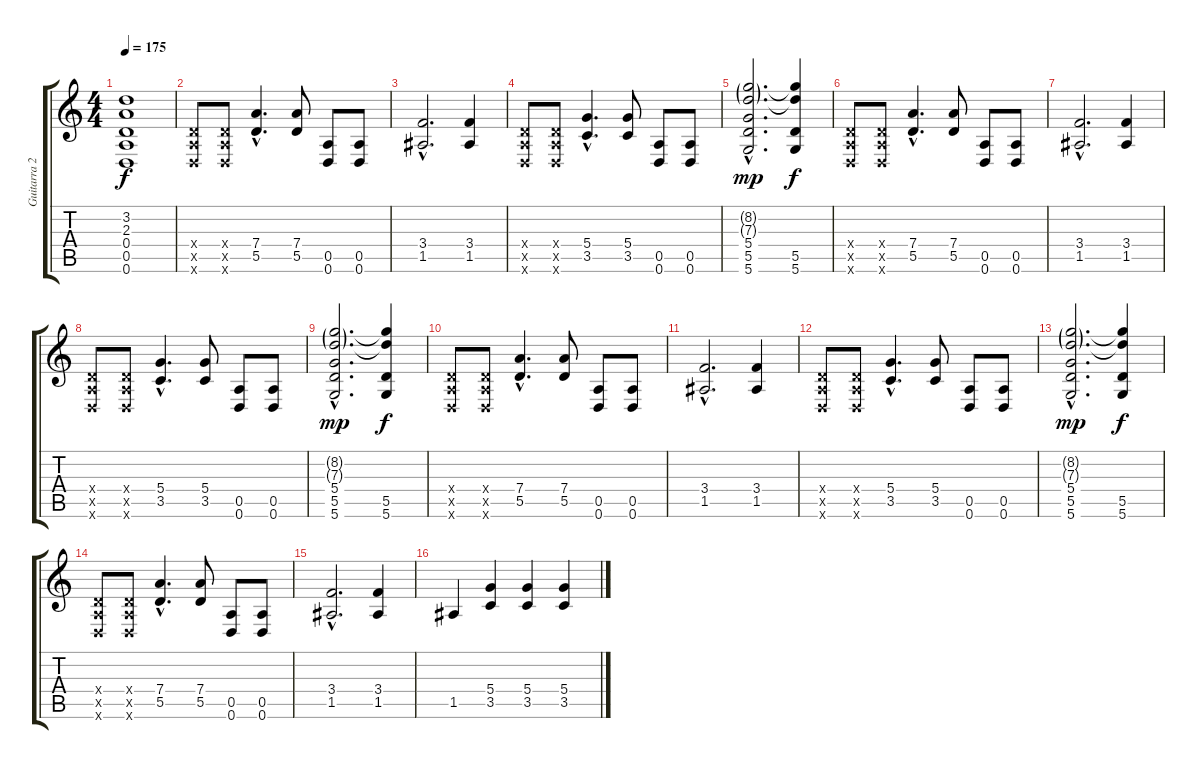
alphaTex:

\track ("Guitarra 2" "Guitarra 2") {instrument distortionguitar}
\staff {score tabs}
\tuning (E4 B3 G3 D3 A2 D2) {hide}
\ts (4 4)
\tempo 175
\clef g2
\ks c
(3.2{t} 2.3{t} 0.4{t} 0.5{t} 0.6{t}).1{dy f} |
(0.4{x} 0.5{x} 0.6{x}).8{volume 16 balance 8} (0.4{x} 0.5{x} 0.6{x}).8 (7.4{hac} 5.5{hac}).4{d volume 13 balance 1} (7.4 5.5).8 (0.5 0.6).8{volume 11 instrument electricguitarmuted} (0.5 0.6).8 |
(3.4{hac} 1.5{hac}).2{d volume 13 instrument distortionguitar} (3.4 1.5).4 |
(0.4{x} 0.5{x} 0.6{x}).8{volume 16 balance 8} (0.4{x} 0.5{x} 0.6{x}).8 (5.4{hac} 3.5{hac}).4{d volume 13 balance 1} (5.4 3.5).8 (0.5 0.6).8{volume 11 instrument electricguitarmuted} (0.5 0.6).8 |
(8.2{g hac} 7.3{g hac} 5.4{hac} 5.5{hac} 5.6{hac}).2{d dy mp volume 13 instrument distortionguitar} (8.2{t} 7.3{t} 5.5 5.6).4{dy f} |
(0.4{x} 0.5{x} 0.6{x}).8{volume 16 balance 8} (0.4{x} 0.5{x} 0.6{x}).8 (7.4{hac} 5.5{hac}).4{d volume 13 balance 1} (7.4 5.5).8 (0.5 0.6).8{volume 11 instrument electricguitarmuted} (0.5 0.6).8 |
(3.4{hac} 1.5{hac}).2{d volume 13 instrument distortionguitar} (3.4 1.5).4 |
(0.4{x} 0.5{x} 0.6{x}).8{volume 16 balance 8} (0.4{x} 0.5{x} 0.6{x}).8 (5.4{hac} 3.5{hac}).4{d volume 13 balance 1} (5.4 3.5).8 (0.5 0.6).8{volume 11 instrument electricguitarmuted} (0.5 0.6).8 |
(8.2{g hac} 7.3{g hac} 5.4{hac} 5.5{hac} 5.6{hac}).2{d dy mp volume 13 instrument distortionguitar} (8.2{t} 7.3{t} 5.5 5.6).4{dy f} |
(0.4{x} 0.5{x} 0.6{x}).8{volume 16 balance 8} (0.4{x} 0.5{x} 0.6{x}).8 (7.4{hac} 5.5{hac}).4{d volume 13 balance 1} (7.4 5.5).8 (0.5 0.6).8{volume 11 instrument electricguitarmuted} (0.5 0.6).8 |
(3.4{hac} 1.5{hac}).2{d volume 13 instrument distortionguitar} (3.4 1.5).4 |
(0.4{x} 0.5{x} 0.6{x}).8{volume 16 balance 8} (0.4{x} 0.5{x} 0.6{x}).8 (5.4{hac} 3.5{hac}).4{d volume 13 balance 1} (5.4 3.5).8 (0.5 0.6).8{volume 11 instrument electricguitarmuted} (0.5 0.6).8 |
(8.2{g hac} 7.3{g hac} 5.4{hac} 5.5{hac} 5.6{hac}).2{d dy mp volume 13 instrument distortionguitar} (8.2{t} 7.3{t} 5.5 5.6).4{dy f} |
(0.4{x} 0.5{x} 0.6{x}).8{volume 16 balance 8} (0.4{x} 0.5{x} 0.6{x}).8 (7.4{hac} 5.5{hac}).4{d volume 13 balance 1} (7.4 5.5).8 (0.5 0.6).8{volume 11 instrument electricguitarmuted} (0.5 0.6).8 |
(3.4{hac} 1.5{hac}).2{d volume 13 instrument distortionguitar} (3.4 1.5).4 |
1.5.4 (5.4 3.5).4 (5.4 3.5).4{volume 11 instrument electricguitarmuted} (5.4 3.5).4
